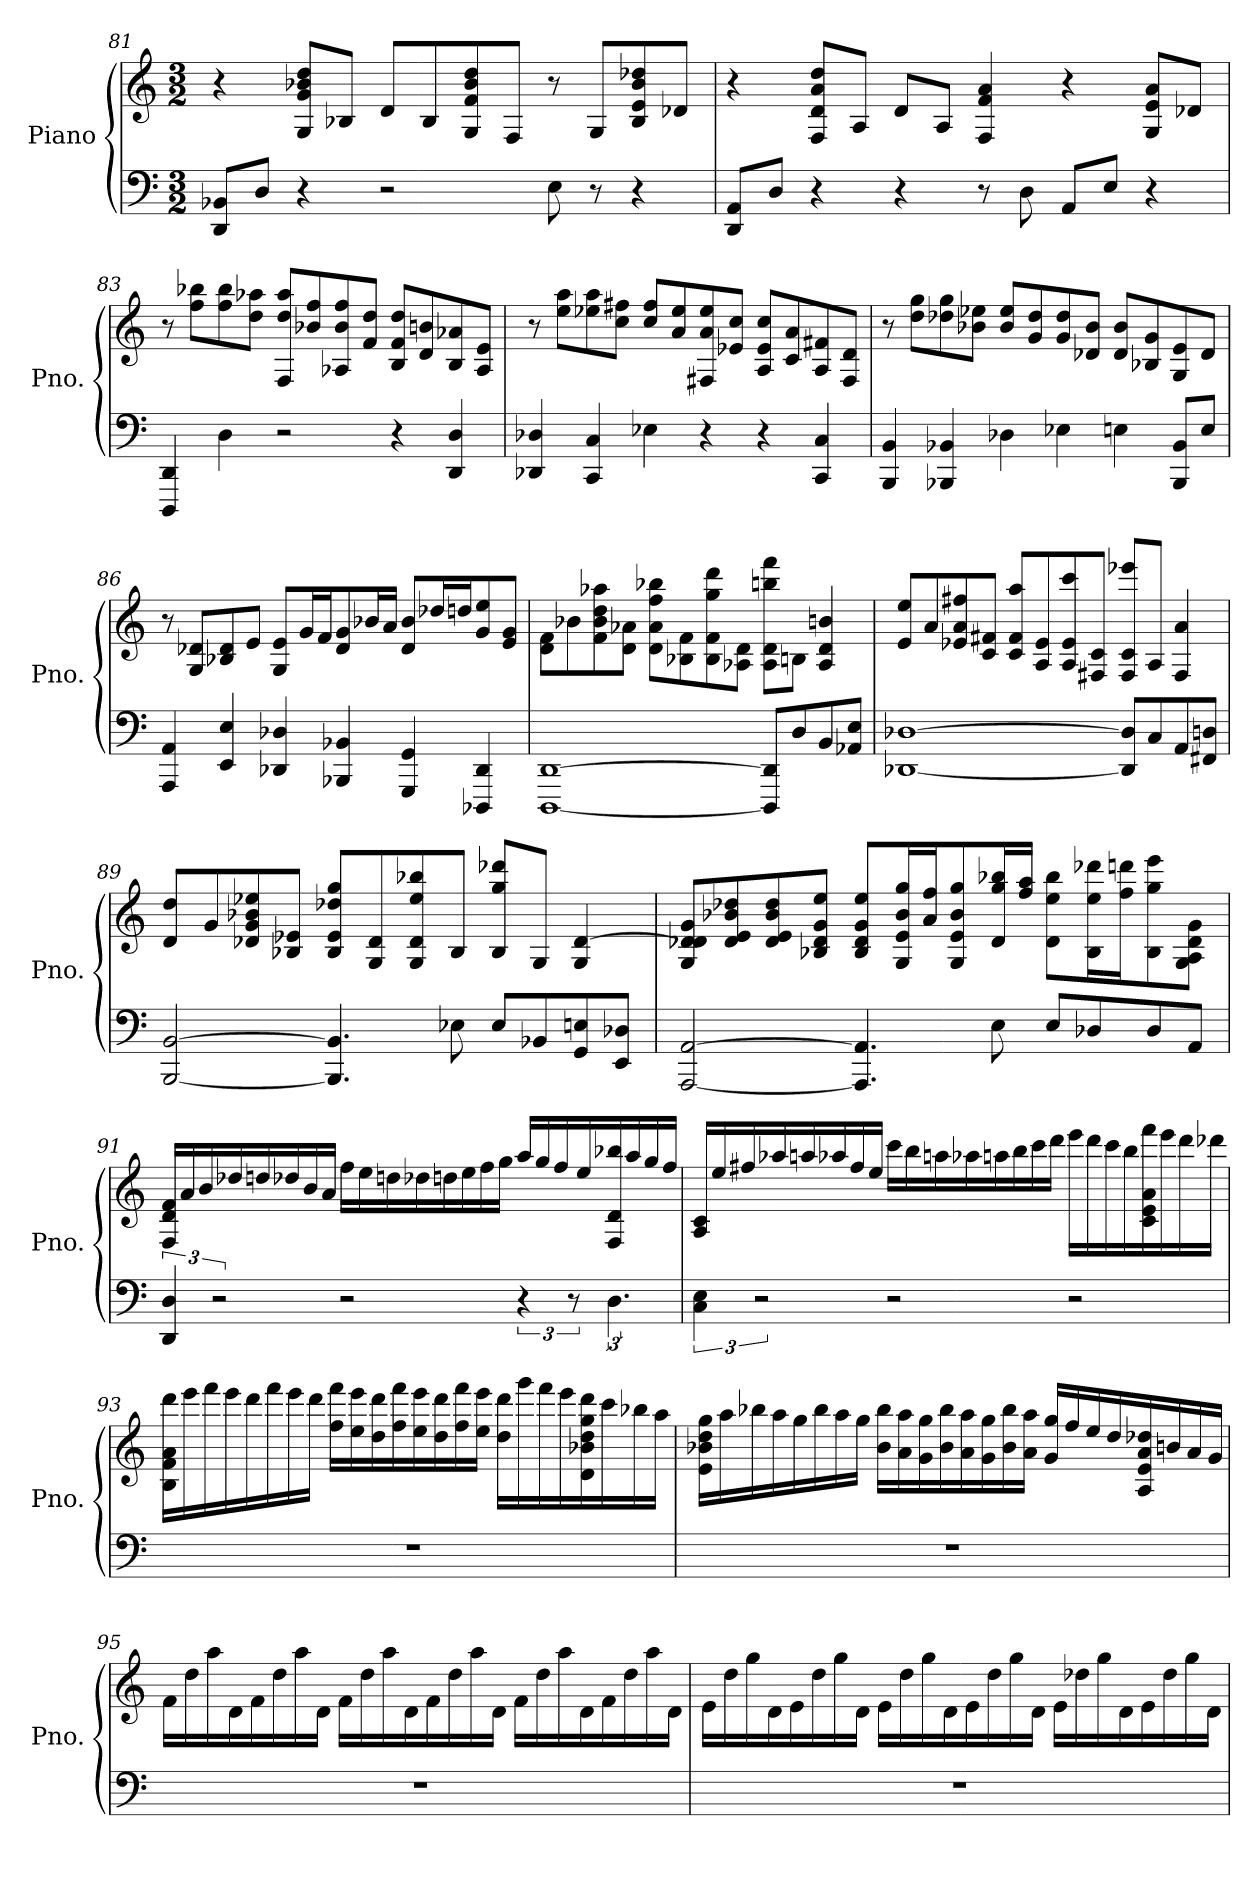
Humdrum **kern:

**kern	**kern
*part1	*part1
*staff2	*staff1
*I"Piano	*
*I'Pno.	*
*clefF4	*clefG2
*k[]	*k[]
*M3/2	*M3/2
=81	=81
8DD/ 8BB-X/L	4r
8D/J	.
4r	8G/ 8g/ 8b-X/ 8dd/L
.	8B-X/J
2r	8d/L
.	8B-/
.	8G/ 8f/ 8b-/ 8dd/
.	8F/J
8E\	8r
8r	8G/L
4r	8B-/ 8e/ 8b-/ 8dd-X/
.	8d-X/J
=82	=82
8DD/ 8AA/L	4r
8D/J	.
4r	8F/ 8d/ 8a/ 8dd/L
.	8A/J
4r	8d/L
.	8A/J
8r	4F/ 4f/ 4a/
8D\	.
8AA/L	4r
8E/J	.
4r	8G/ 8e/ 8a/L
.	8d-X/J
=83	=83
4DDD/ 4DD/	8r
.	8ff\ 8bb-X\L
4D\	8ff\ 8bb-\
.	8dd\ 8aa-X\J
2r	8F/ 8dd/ 8aa-/L
.	8b-X/ 8ff/
.	8A-X/ 8b-/ 8ff/
.	8f/ 8dd/J
4r	8B/ 8f/ 8dd/L
.	8d/ 8bn/
4DD/ 4D/	8B/ 8a-X/
.	8A-/ 8e/J
=84	=84
4DD-X/ 4D-X/	8r
.	8ee\ 8aa\L
4CC/ 4C/	8ee-X\ 8aa\
.	8cc\ 8ff#X\J
4E-X\	8cc/ 8ff#/L
.	8a/ 8ee-/
4r	8F#X/ 8a/ 8ee-/
.	8e-X/ 8cc/J
4r	8A/ 8e-/ 8cc/L
.	8c/ 8a/
4CC/ 4C/	8A/ 8f#X/
.	8F#/ 8d/J
=85	=85
4BBB/ 4BB/	8r
.	8dd\ 8gg\L
4BBB-X/ 4BB-X/	8dd-X\ 8gg\
.	8b-X\ 8ee-X\J
4D-X\	8b-/ 8ee-/L
.	8g/ 8dd-/
4E-X\	8g/ 8dd-/
.	8d-X/ 8b-/J
4En\	8d-/ 8b-/L
.	8B-X/ 8g/
8BBB-/ 8BB-/L	8G/ 8e/
8E/J	8d-/J
=86	=86
4AAA/ 4AA/	8r
.	8G/ 8d-X/L
4EE/ 4E/	8B-X/ 8d-/
.	8e/J
4DD-X/ 4D-X/	8G/ 8e/L
.	16g/L
.	16f/J
4BBB-X/ 4BB-X/	8d-/ 8g/
.	16b-X/L
.	16a/JJ
4GGG/ 4GG/	8d-/ 8b-/L
.	16dd-X/L
.	16ddn/J
4DDD-X/ 4DD-/	8g/ 8ee/
.	8e/ 8g/J
=87	=87
[1DDD [1DD	8d\ 8f\L
.	8b-X\
.	8f\ 8b-\ 8dd\ 8aa-X\
.	8d\ 8a-X\J
.	8d\ 8a-\ 8ff\ 8bb-X\L
.	8B-X\ 8f\
.	8B-\ 8f\ 8gg\ 8ddd\
.	8A-X\ 8d\J
8DDD/] 8DD/]L	8A-\ 8d\ 8bbn\ 8fff\L
8D/	8Bn\J
8BB/	4A-/ 4d/ 4bn/
8AA-X/ 8E/J	.
=88	=88
[1DD-X [1D-X	8e/ 8ee/L
.	8a/
.	8e-X/ 8a/ 8ff#X/
.	8c/ 8f#X/J
.	8c/ 8f#/ 8aa/L
.	8A/ 8e-/
.	8A/ 8e-/ 8ccc/
.	8F#X/ 8c/J
8DD-/] 8D-/]L	8F#/ 8c/ 8eee-X/L
8C/	8A/J
8AA/	4F#/ 4a/
8FF#X/ 8Dn/J	.
=89	=89
[2BBB/ [2BB/	8d/ 8dd/L
.	8g/
.	8d-X/ 8g/ 8b-X/ 8ee-X/
.	8B-X/ 8e-X/J
4.BBB/] 4.BB/]	8B-/ 8e-/ 8dd-X/ 8gg/L
.	8G/ 8d-/
.	8G/ 8d-/ 8ee-/ 8bb-X/
8E-X\	8B-/J
8E-/L	8B-/ 8gg/ 8ddd-X/L
8BB-X/	8G/J
8GG/ 8En/	4G/ [4d-/
8EE/ 8D-X/J	.
=90	=90
[2AAA/ [2AA/	8G/ 8d-/] 8d-X/ 8g/L
.	8d-/ 8e/ 8b-X/ 8dd-X/
.	8d-/ 8e/ 8b-/ 8dd-/
.	8B-X/ 8d-/ 8g/ 8ee/J
4.AAA/] 4.AA/]	8B-/ 8d-/ 8g/ 8ee/L
.	16G/ 16e/ 16b-/ 16gg/L
.	16a/ 16ff/J
.	8G/ 8e/ 8b-/ 8gg/
8E\	16d-/ 16gg/ 16bb-X/L
.	16ff/ 16aa/JJ
8E/L	8d-\ 8ee\ 8bb-\L
8D-X/	16B-\ 16ee\ 16ddd-X\L
.	16ff\ 16dddn\J
8D-/	8B-\ 8gg\ 8eee\
8AA/J	8G\ 8A\ 8d-\ 8g\J
=91	=91
6DD/ 6D/	16F/ 16d/ 16f/LL
.	16a/
.	16b/
3r	.
.	16dd-X/
.	16ddn/
.	16dd-X/
.	16b/
.	16a/JJ
2r	16ff\LL
.	16ee\
.	16ddn\
.	16dd-X\
.	16ddn\
.	16ee\
.	16ff\
.	16gg\JJ
6r	16aa/LL
.	16gg/
.	16ff/
12r	.
.	16ee/
6.D\	16F/ 16d/ 16bb-X/
.	16aa/
.	16gg/
.	16ff/JJ
=92	=92
6C\ 6E\	16A/ 16c/LL
.	16ee/
.	16ff#X/
3r	.
.	16aa-X/
.	16aan/
.	16aa-X/
.	16ff#/
.	16ee/JJ
2r	16ccc\LL
.	16bb\
.	16aan\
.	16aa-X\
.	16aan\
.	16bb\
.	16ccc\
.	16ddd\JJ
2r	16eee\LL
.	16ddd\
.	16ccc\
.	16bb\
.	16c\ 16e\ 16a\ 16fff\
.	16eee\
.	16ddd\
.	16ddd-X\JJ
=93	=93
1.r	16B\ 16f\ 16a\ 16ddd\LL
.	16eee\
.	16fff\
.	16eee\
.	16ddd\
.	16fff\
.	16eee\
.	16ddd\JJ
.	16ff\ 16fff\LL
.	16ee\ 16eee\
.	16dd\ 16ddd\
.	16ff\ 16fff\
.	16ee\ 16eee\
.	16dd\ 16ddd\
.	16ff\ 16fff\
.	16ee\ 16eee\JJ
.	16dd\ 16ddd\LL
.	16ggg\
.	16fff\
.	16eee\
.	16d\ 16b-X\ 16dd\ 16gg\ 16ddd\
.	16ccc\
.	16bb-X\
.	16aa\JJ
=94	=94
1.r	16e\ 16b-X\ 16dd\ 16gg\LL
.	16aa\
.	16bb-X\
.	16aa\
.	16gg\
.	16bb-\
.	16aa\
.	16gg\JJ
.	16b-\ 16bb-\LL
.	16a\ 16aa\
.	16g\ 16gg\
.	16b-\ 16bb-\
.	16a\ 16aa\
.	16g\ 16gg\
.	16b-\ 16bb-\
.	16a\ 16aa\JJ
.	16g/ 16gg/LL
.	16ff/
.	16ee/
.	16dd/
.	16A/ 16e/ 16a/ 16dd-X/
.	16bn/
.	16a/
.	16g/JJ
=95	=95
1.r	16f\LL
.	16dd\
.	16aa\
.	16d\
.	16f\
.	16dd\
.	16aa\
.	16d\JJ
.	16f\LL
.	16dd\
.	16aa\
.	16d\
.	16f\
.	16dd\
.	16aa\
.	16d\JJ
.	16f\LL
.	16dd\
.	16aa\
.	16d\
.	16f\
.	16dd\
.	16aa\
.	16d\JJ
=96	=96
1.r	16e\LL
.	16dd\
.	16gg\
.	16d\
.	16e\
.	16dd\
.	16gg\
.	16d\JJ
.	16e\LL
.	16dd\
.	16gg\
.	16d\
.	16e\
.	16dd\
.	16gg\
.	16d\JJ
.	16e\LL
.	16dd-X\
.	16gg\
.	16d\
.	16e\
.	16dd-\
.	16gg\
.	16d\JJ
=	=
*-	*-
